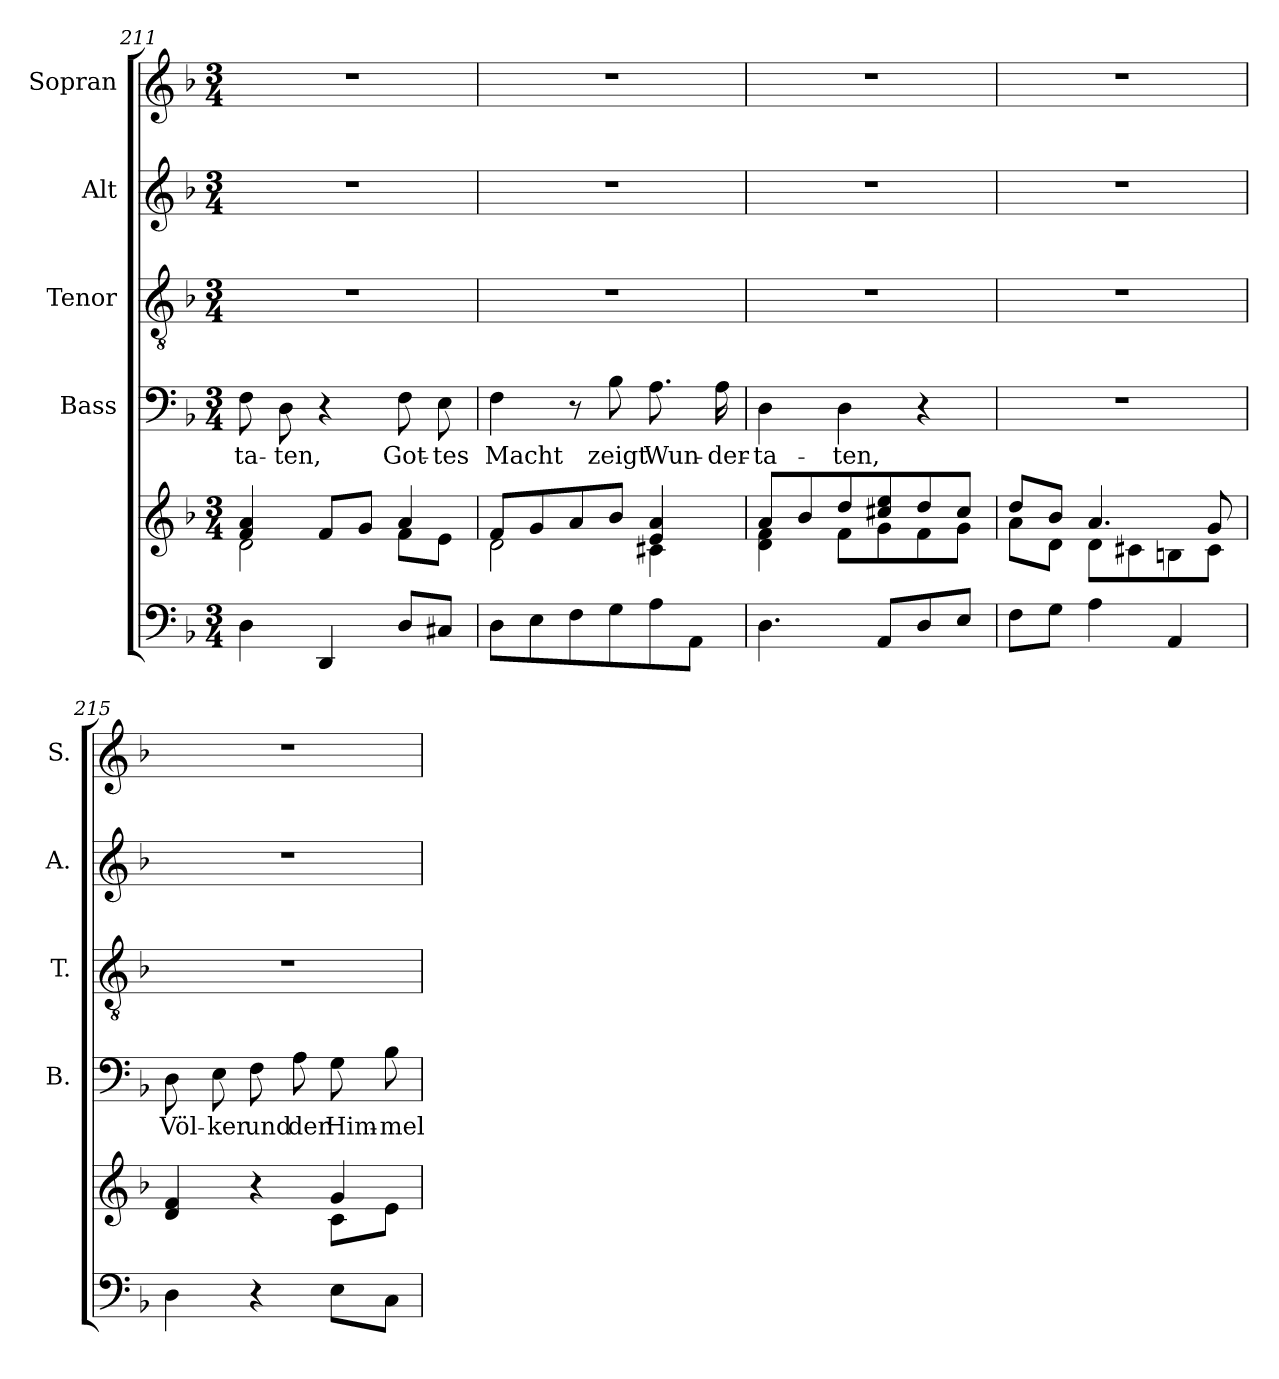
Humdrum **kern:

**kern	**kern	**kern	**text	**kern	**kern	**kern
*part5	*part5	*part4	*part4	*part3	*part2	*part1
*staff6	*staff5	*staff4	*staff4	*staff3	*staff2	*staff1
*	*	*I"Bass	*	*I"Tenor	*I"Alt	*I"Sopran
*	*	*I'B.	*	*I'T.	*I'A.	*I'S.
!!LO:LB:g=z
*clefF4	*clefG2	*clefF4	*	*clefGv2	*clefG2	*clefG2
*k[b-]	*k[b-]	*k[b-]	*	*k[b-]	*k[b-]	*k[b-]
*F:	*F:	*F:	*	*F:	*F:	*F:
*M3/4	*M3/4	*M3/4	*	*M3/4	*M3/4	*M3/4
=211	=211	=211	=211	=211	=211	=211
*	*^	*	*	*	*	*
!	!	!	!	!LO:LY:b	!	!	!
4D\	4f/ 4a/	2d\	8F\	-ta-	2.r	2.r	2.r
!	!	!	!	!LO:LY:b	!	!	!
.	.	.	8D\	-ten,	.	.	.
4DD/	8f/L	.	4r	.	.	.	.
.	8g/J	.	.	.	.	.	.
!	!	!	!	!LO:LY:b	!	!	!
8D/L	4a/	8f\L	8F\	Got-	.	.	.
!	!	!	!	!LO:LY:b	!	!	!
8C#X/J	.	8e\J	8E\	-tes	.	.	.
=212	=212	=212	=212	=212	=212	=212	=212
!	!	!	!	!LO:LY:b	!	!	!
8D\L	8f/L	2d\	4F\	Macht	2.r	2.r	2.r
8E\	8g/	.	.	.	.	.	.
8F\	8a/	.	8r	.	.	.	.
!	!	!	!	!LO:LY:b	!	!	!
8G\	8b-/J	.	8B-\	zeigt	.	.	.
!	!	!	!	!LO:LY:b	!	!	!
8A\	4e/ 4a/	4c#X\	8.A\	Wun-	.	.	.
8AA\J	.	.	.	.	.	.	.
!	!	!	!	!LO:LY:b	!	!	!
.	.	.	16A\	-der-	.	.	.
=213	=213	=213	=213	=213	=213	=213	=213
!	!	!	!	!LO:LY:b	!	!	!
4.D\	8a/L	4d\ 4f\	4D\	-ta-	2.r	2.r	2.r
.	8b-/	.	.	.	.	.	.
!	!	!	!	!LO:LY:b	!	!	!
.	8dd/	8f\L	4D\	-ten,	.	.	.
8AA/L	8cc#X/ 8ee/	8g\	.	.	.	.	.
8D/	8dd/	8f\	4r	.	.	.	.
8E/J	8cc#/J	8g\J	.	.	.	.	.
=214	=214	=214	=214	=214	=214	=214	=214
8F\L	8dd/L	8a\L	2.r	.	2.r	2.r	2.r
8G\J	8b-/J	8d\J	.	.	.	.	.
4A\	4.a/	8d\L	.	.	.	.	.
.	.	8c#X\	.	.	.	.	.
4AA/	.	8Bn\	.	.	.	.	.
.	8g/	8c#\J	.	.	.	.	.
=215	=215	=215	=215	=215	=215	=215	=215
!	!	!	!	!LO:LY:b	!	!	!
4D\	4d/ 4f/	2ryy	8D\	Völ-	2.r	2.r	2.r
!	!	!	!	!LO:LY:b	!	!	!
.	.	.	8E\	-ker	.	.	.
!	!	!	!	!LO:LY:b	!	!	!
4r	4r	.	8F\	und	.	.	.
!	!	!	!	!LO:LY:b	!	!	!
.	.	.	8A\	der	.	.	.
!	!	!	!	!LO:LY:b	!	!	!
8E\L	4g/	8c\L	8G\	Him-	.	.	.
!	!	!	!	!LO:LY:b	!	!	!
8C\J	.	8e\J	8B-\	-mel	.	.	.
*	*v	*v	*	*	*	*	*
=	=	=	=	=	=	=
*-	*-	*-	*-	*-	*-	*-
